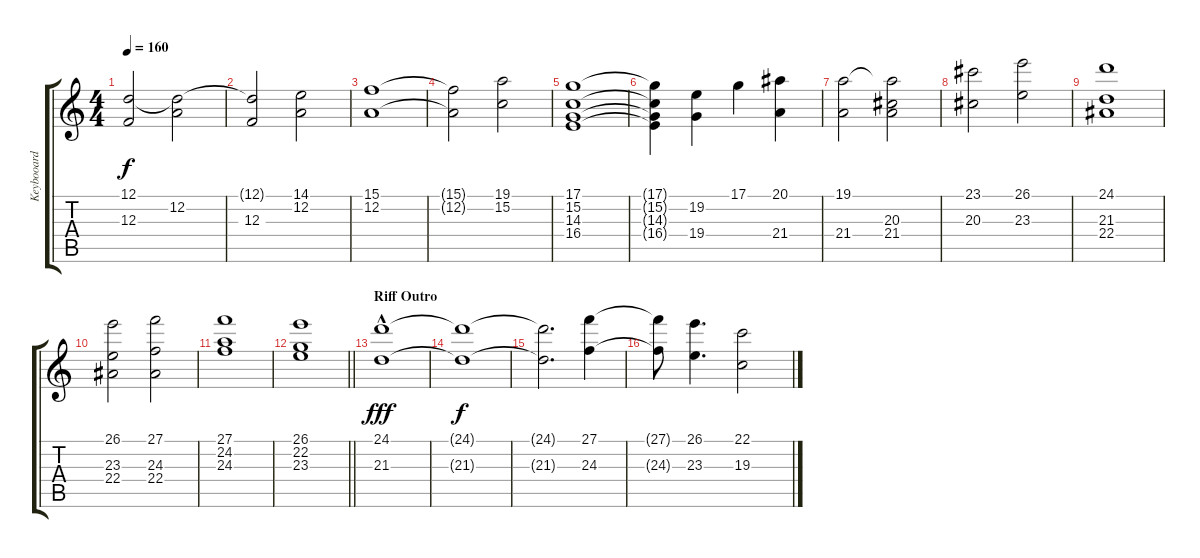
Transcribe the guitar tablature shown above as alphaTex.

\track ("Keybooard" "Keybooard") {instrument synthstrings1}
\staff {score tabs}
\tuning (D4 A3 F3 C3 G2 D2) {hide}
\ts (4 4)
\tempo 160
\clef g2
\ks c
(12.1 12.3).2{dy f} (12.1{t} 12.2).2 |
(12.1{t} 12.3).2 (14.1 12.2).2 |
(15.1 12.2).1 |
(15.1{t} 12.2{t}).2 (19.1 15.2).2 |
(17.1 15.2 14.3 16.4).1 |
(17.1{t} 15.2{t} 14.3{t} 16.4{t}).4 (19.2 19.4).4 17.1.4 (20.1 21.4).4 |
(19.1 21.4).2 (19.1{t} 20.3 21.4).2 |
(23.1 20.3).2 (26.1 23.3).2 |
(24.1 21.3 22.4).1 |
(26.1 23.3 22.4).2 (27.1 24.3 22.4).2 |
(27.1 24.2 24.3).1 |
\barLineRight lightlight
(26.1 22.2 23.3).1 |
\section ("" "Riff Outro")
(24.1{hac} 21.3{hac}).1{dy fff} |
(24.1{t} 21.3{t}).1{dy f} |
(24.1{t} 21.3{t}).2{d} (27.1 24.3).4 |
(27.1{t} 24.3{t}).8 (26.1 23.3).4{d} (22.1 19.3).2
